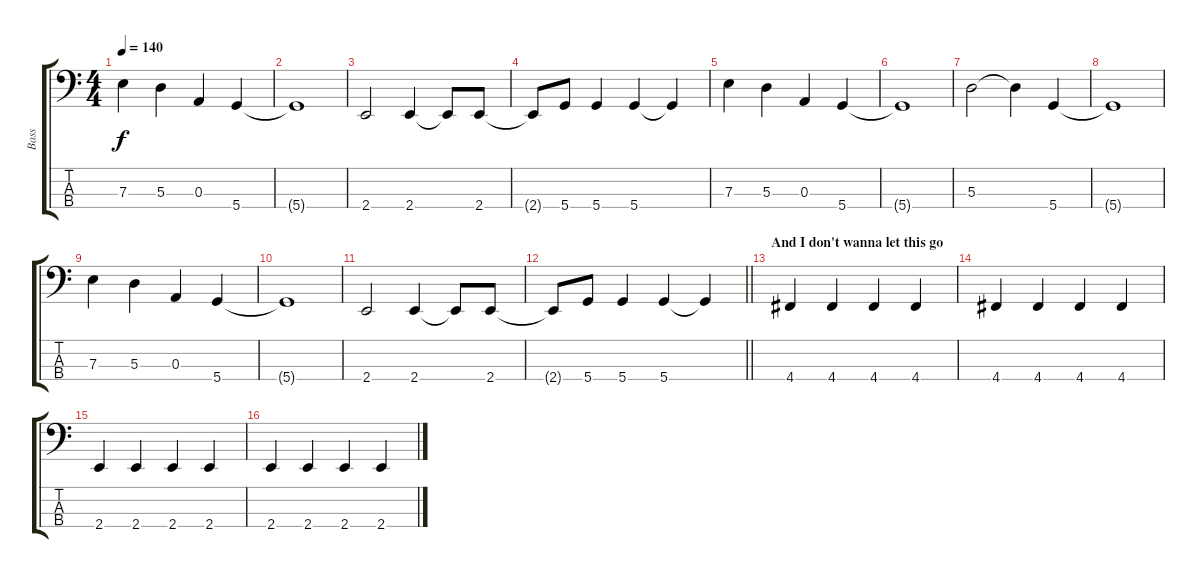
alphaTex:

\track ("Bass" "Bass") {instrument electricbassfinger}
\staff {score tabs}
\tuning (G2 D2 A1 D1) {hide}
\ts (4 4)
\tempo 140
\clef f4
\ks c
7.3.4{dy f} 5.3.4 0.3.4 5.4.4 |
5.4{t}.1 |
2.4.2 2.4.4 2.4{t}.8 2.4.8 |
2.4{t}.8 5.4.8 5.4.4 5.4.4 5.4{t}.4 |
7.3.4 5.3.4 0.3.4 5.4.4 |
5.4{t}.1 |
5.3.2 5.3{t}.4 5.4.4 |
5.4{t}.1 |
7.3.4 5.3.4 0.3.4 5.4.4 |
5.4{t}.1 |
2.4.2 2.4.4 2.4{t}.8 2.4.8 |
\barLineRight lightlight
2.4{t}.8 5.4.8 5.4.4 5.4.4 5.4{t}.4 |
\section ("" "And I don't wanna let this go")
4.4.4 4.4.4 4.4.4 4.4.4 |
4.4.4 4.4.4 4.4.4 4.4.4 |
2.4.4 2.4.4 2.4.4 2.4.4 |
2.4.4 2.4.4 2.4.4 2.4.4
